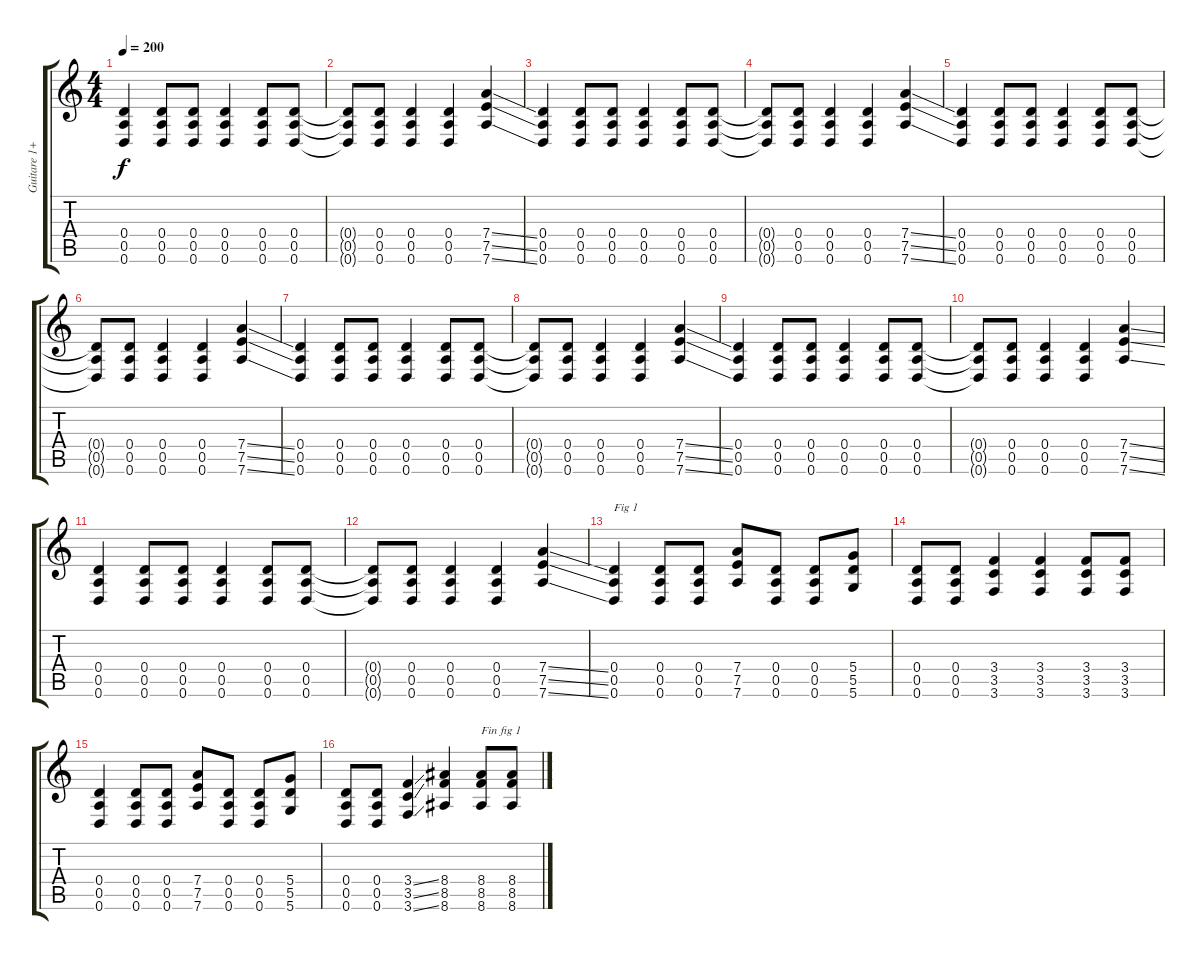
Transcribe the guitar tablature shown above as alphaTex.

\track ("Guitare 1+2 *live dropped D" "Guitare 1+") {instrument distortionguitar}
\staff {score tabs}
\tuning (E4 B3 G3 D3 A2 D2) {hide}
\ts (4 4)
\tempo 200
\clef g2
\ks c
(0.4 0.5 0.6).4{dy f instrument distortionguitar} (0.4 0.5 0.6).8 (0.4 0.5 0.6).8 (0.4 0.5 0.6).4 (0.4 0.5 0.6).8 (0.4 0.5 0.6).8 |
(0.4{t} 0.5{t} 0.6{t}).8 (0.4 0.5 0.6).8 (0.4 0.5 0.6).4 (0.4 0.5 0.6).4 (7.4{ss} 7.5{ss} 7.6{ss}).4 |
(0.4 0.5 0.6).4 (0.4 0.5 0.6).8 (0.4 0.5 0.6).8 (0.4 0.5 0.6).4 (0.4 0.5 0.6).8 (0.4 0.5 0.6).8 |
(0.4{t} 0.5{t} 0.6{t}).8 (0.4 0.5 0.6).8 (0.4 0.5 0.6).4 (0.4 0.5 0.6).4 (7.4{ss} 7.5{ss} 7.6{ss}).4 |
(0.4 0.5 0.6).4 (0.4 0.5 0.6).8 (0.4 0.5 0.6).8 (0.4 0.5 0.6).4 (0.4 0.5 0.6).8 (0.4 0.5 0.6).8 |
(0.4{t} 0.5{t} 0.6{t}).8 (0.4 0.5 0.6).8 (0.4 0.5 0.6).4 (0.4 0.5 0.6).4 (7.4{ss} 7.5{ss} 7.6{ss}).4 |
(0.4 0.5 0.6).4 (0.4 0.5 0.6).8 (0.4 0.5 0.6).8 (0.4 0.5 0.6).4 (0.4 0.5 0.6).8 (0.4 0.5 0.6).8 |
(0.4{t} 0.5{t} 0.6{t}).8 (0.4 0.5 0.6).8 (0.4 0.5 0.6).4 (0.4 0.5 0.6).4 (7.4{ss} 7.5{ss} 7.6{ss}).4 |
(0.4 0.5 0.6).4 (0.4 0.5 0.6).8 (0.4 0.5 0.6).8 (0.4 0.5 0.6).4 (0.4 0.5 0.6).8 (0.4 0.5 0.6).8 |
(0.4{t} 0.5{t} 0.6{t}).8 (0.4 0.5 0.6).8 (0.4 0.5 0.6).4 (0.4 0.5 0.6).4 (7.4{ss} 7.5{ss} 7.6{ss}).4 |
(0.4 0.5 0.6).4 (0.4 0.5 0.6).8 (0.4 0.5 0.6).8 (0.4 0.5 0.6).4 (0.4 0.5 0.6).8 (0.4 0.5 0.6).8 |
(0.4{t} 0.5{t} 0.6{t}).8 (0.4 0.5 0.6).8 (0.4 0.5 0.6).4 (0.4 0.5 0.6).4 (7.4{ss} 7.5{ss} 7.6{ss}).4 |
(0.4 0.5 0.6).4{txt "Fig 1"} (0.4 0.5 0.6).8 (0.4 0.5 0.6).8 (7.4 7.5 7.6).8 (0.4 0.5 0.6).8 (0.4 0.5 0.6).8 (5.4 5.5 5.6).8 |
(0.4 0.5 0.6).8 (0.4 0.5 0.6).8 (3.4 3.5 3.6).4 (3.4 3.5 3.6).4 (3.4 3.5 3.6).8 (3.4 3.5 3.6).8 |
(0.4 0.5 0.6).4 (0.4 0.5 0.6).8 (0.4 0.5 0.6).8 (7.4 7.5 7.6).8 (0.4 0.5 0.6).8 (0.4 0.5 0.6).8 (5.4 5.5 5.6).8 |
(0.4 0.5 0.6).8 (0.4 0.5 0.6).8 (3.4{ss} 3.5{ss} 3.6{ss}).4 (8.4 8.5 8.6).4 (8.4 8.5 8.6).8{txt "Fin fig 1"} (8.4 8.5 8.6).8
